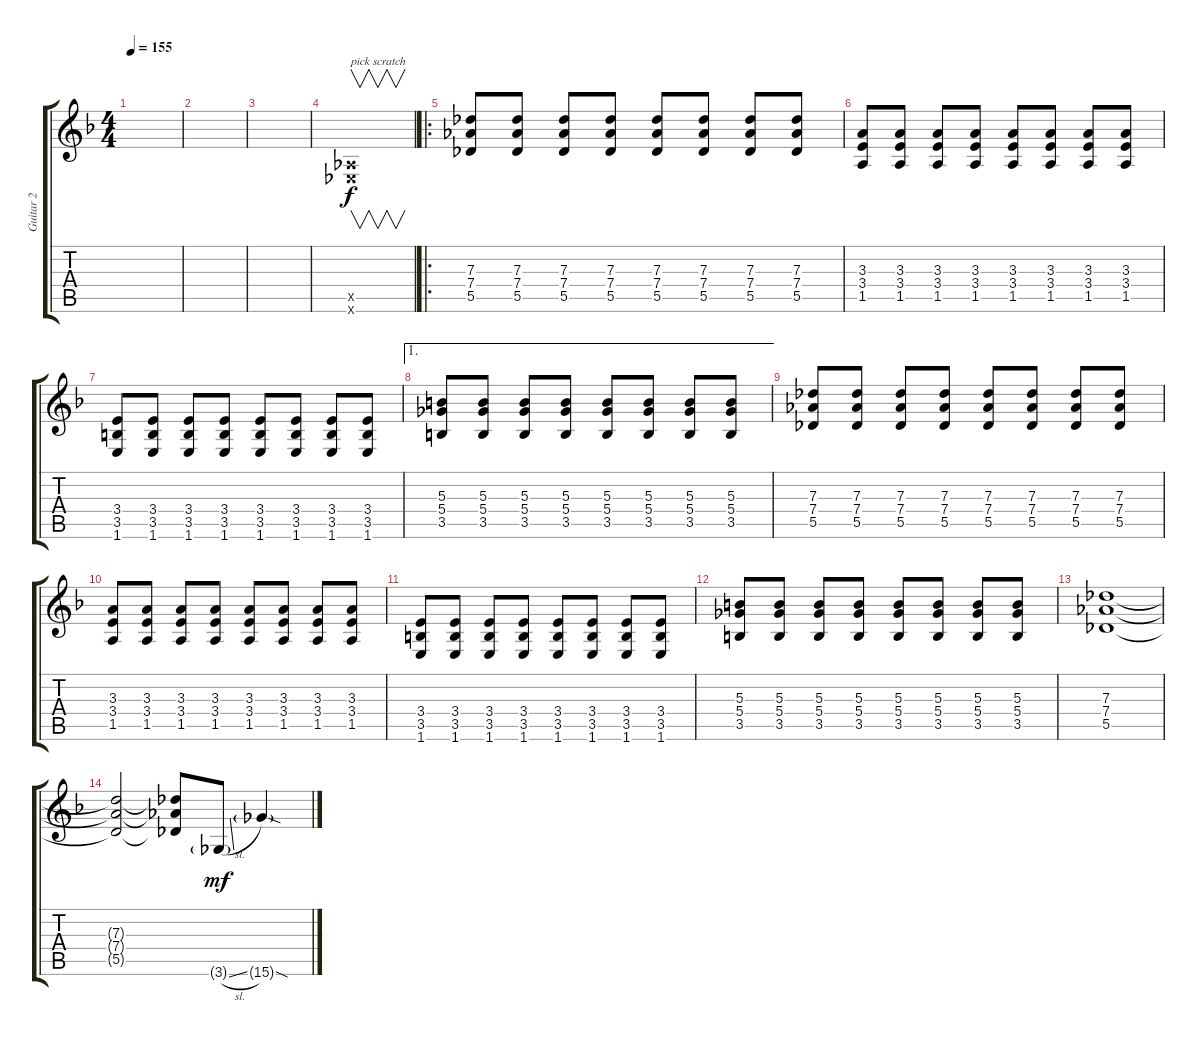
\track ("Guitar 2" "Guitar 2") {instrument distortionguitar}
\staff {score tabs}
\tuning (Eb4 Bb3 Gb3 Db3 Ab2 Eb2) {hide}
\ts (4 4)
\tempo 155
\clef g2
\ks dminor
|
|
|
(0.5{x} 0.6{x}).1{v txt "pick scratch"} |
\ro
(7.3 7.4 5.5).8 (7.3 7.4 5.5).8 (7.3 7.4 5.5).8 (7.3 7.4 5.5).8 (7.3 7.4 5.5).8 (7.3 7.4 5.5).8 (7.3 7.4 5.5).8 (7.3 7.4 5.5).8 |
(3.3 3.4 1.5).8 (3.3 3.4 1.5).8 (3.3 3.4 1.5).8 (3.3 3.4 1.5).8 (3.3 3.4 1.5).8 (3.3 3.4 1.5).8 (3.3 3.4 1.5).8 (3.3 3.4 1.5).8 |
(3.4 3.5 1.6).8 (3.4 3.5 1.6).8 (3.4 3.5 1.6).8 (3.4 3.5 1.6).8 (3.4 3.5 1.6).8 (3.4 3.5 1.6).8 (3.4 3.5 1.6).8 (3.4 3.5 1.6).8 |
\ae 1
(5.3 5.4 3.5).8 (5.3 5.4 3.5).8 (5.3 5.4 3.5).8 (5.3 5.4 3.5).8 (5.3 5.4 3.5).8 (5.3 5.4 3.5).8 (5.3 5.4 3.5).8 (5.3 5.4 3.5).8 |
(7.3 7.4 5.5).8 (7.3 7.4 5.5).8 (7.3 7.4 5.5).8 (7.3 7.4 5.5).8 (7.3 7.4 5.5).8 (7.3 7.4 5.5).8 (7.3 7.4 5.5).8 (7.3 7.4 5.5).8 |
(3.3 3.4 1.5).8 (3.3 3.4 1.5).8 (3.3 3.4 1.5).8 (3.3 3.4 1.5).8 (3.3 3.4 1.5).8 (3.3 3.4 1.5).8 (3.3 3.4 1.5).8 (3.3 3.4 1.5).8 |
(3.4 3.5 1.6).8 (3.4 3.5 1.6).8 (3.4 3.5 1.6).8 (3.4 3.5 1.6).8 (3.4 3.5 1.6).8 (3.4 3.5 1.6).8 (3.4 3.5 1.6).8 (3.4 3.5 1.6).8 |
(5.3 5.4 3.5).8 (5.3 5.4 3.5).8 (5.3 5.4 3.5).8 (5.3 5.4 3.5).8 (5.3 5.4 3.5).8 (5.3 5.4 3.5).8 (5.3 5.4 3.5).8 (5.3 5.4 3.5).8 |
(7.3 7.4 5.5).1 |
(7.3{t} 7.4{t} 5.5{t}).2 (7.3{t} 7.4{t} 5.5{t}).8 3.6{sl g}.8{dy mf} 15.6{sod g}.4
